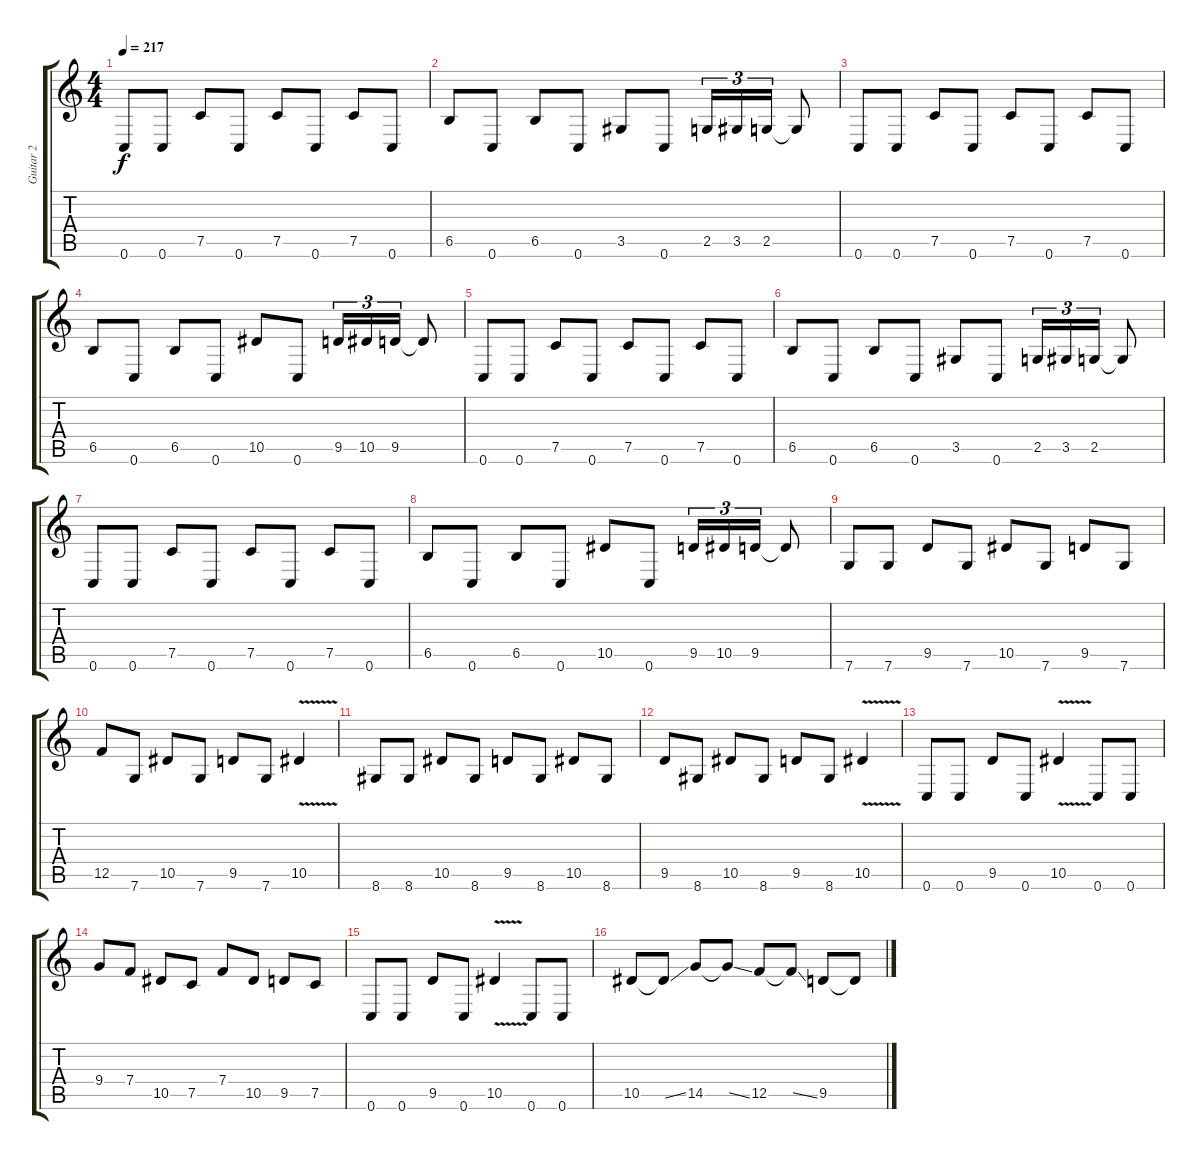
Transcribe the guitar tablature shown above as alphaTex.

\track ("Guitar 2" "Guitar 2") {instrument overdrivenguitar}
\staff {score tabs}
\tuning (C4 G3 Eb3 Bb2 F2 C2) {hide}
\ts (4 4)
\tempo 217
\clef g2
\ks c
0.6.8{dy f} 0.6.8 7.5.8 0.6.8 7.5.8 0.6.8 7.5.8 0.6.8 |
6.5.8 0.6.8 6.5.8 0.6.8 3.5.8 0.6.8 2.5.16{tu (3 2)} 3.5.16{tu (3 2)} 2.5.16{tu (3 2)} 2.5{t}.8 |
0.6.8 0.6.8 7.5.8 0.6.8 7.5.8 0.6.8 7.5.8 0.6.8 |
6.5.8 0.6.8 6.5.8 0.6.8 10.5.8 0.6.8 9.5.16{tu (3 2)} 10.5.16{tu (3 2)} 9.5.16{tu (3 2)} 9.5{t}.8 |
0.6.8 0.6.8 7.5.8 0.6.8 7.5.8 0.6.8 7.5.8 0.6.8 |
6.5.8 0.6.8 6.5.8 0.6.8 3.5.8 0.6.8 2.5.16{tu (3 2)} 3.5.16{tu (3 2)} 2.5.16{tu (3 2)} 2.5{t}.8 |
0.6.8 0.6.8 7.5.8 0.6.8 7.5.8 0.6.8 7.5.8 0.6.8 |
6.5.8 0.6.8 6.5.8 0.6.8 10.5.8 0.6.8 9.5.16{tu (3 2)} 10.5.16{tu (3 2)} 9.5.16{tu (3 2)} 9.5{t}.8 |
7.6.8 7.6.8 9.5.8 7.6.8 10.5.8 7.6.8 9.5.8 7.6.8 |
12.5.8 7.6.8 10.5.8 7.6.8 9.5.8 7.6.8 10.5{v}.4 |
8.6.8 8.6.8 10.5.8 8.6.8 9.5.8 8.6.8 10.5.8 8.6.8 |
9.5.8 8.6.8 10.5.8 8.6.8 9.5.8 8.6.8 10.5{v}.4 |
0.6.8 0.6.8 9.5.8 0.6.8 10.5{v}.4 0.6.8 0.6.8 |
9.4.8 7.4.8 10.5.8 7.5.8 7.4.8 10.5.8 9.5.8 7.5.8 |
0.6.8 0.6.8 9.5.8 0.6.8 10.5{v}.4 0.6.8 0.6.8 |
10.5.8 10.5{ss t}.8 14.5.8 14.5{ss t}.8 12.5.8 12.5{ss t}.8 9.5.8 9.5{t}.8
